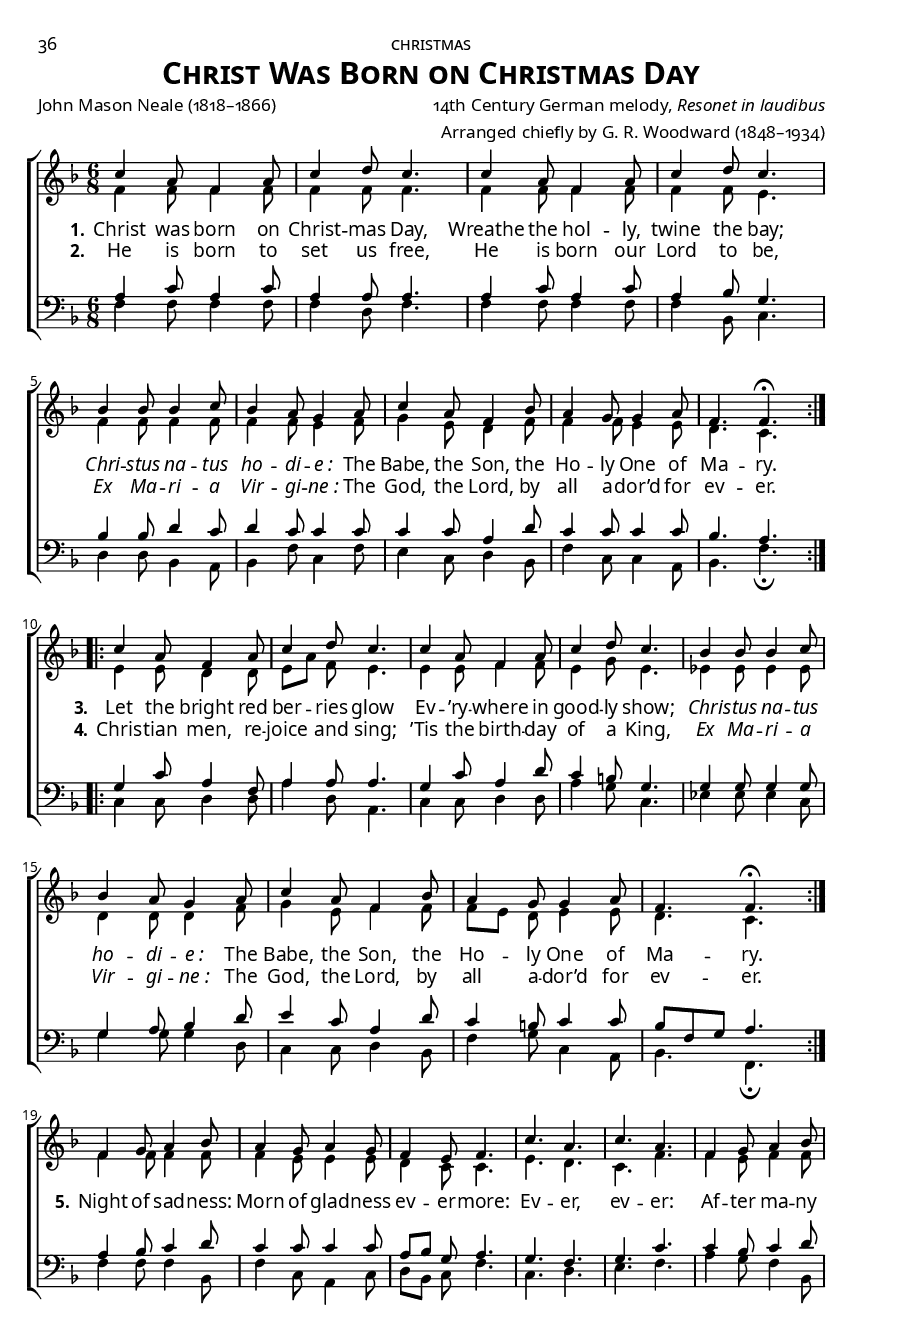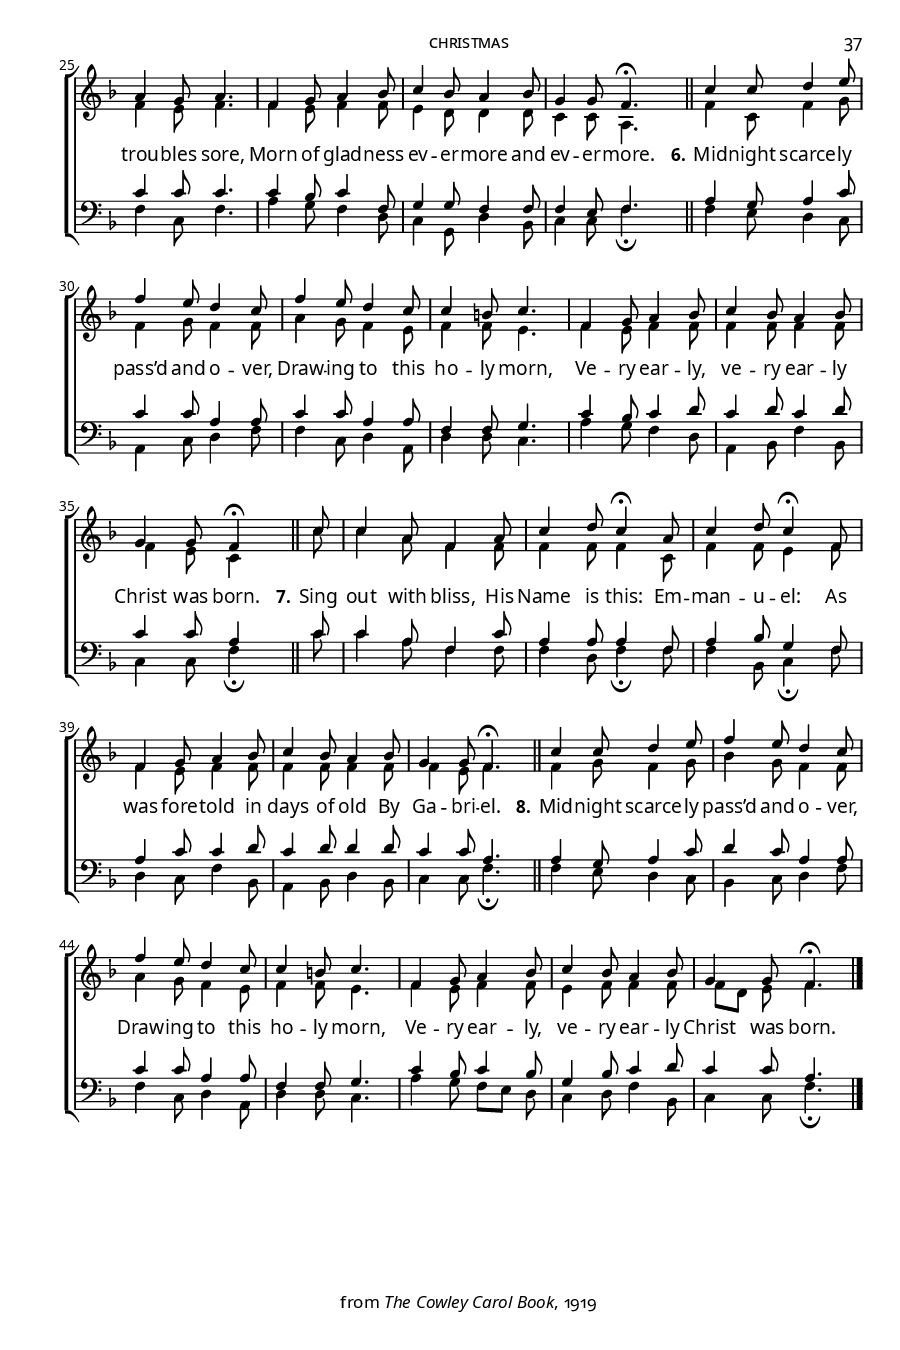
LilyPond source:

\version "2.14.2"
\include "util.ly"
\header {
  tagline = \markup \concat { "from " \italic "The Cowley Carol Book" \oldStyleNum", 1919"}

    title = \markup{\override #'(font-name . "Garamond Premier Pro Semibold"){ \abs-fontsize #15 \smallCapsOldStyle"Christ Was Born on Christmas Day"}}
    poet = \markup\oldStyleNum"John Mason Neale (1818–1866)"
    composer = \markup\concat{\oldStyleNum"14th Century German melody, " \italic"Resonet in laudibus"}
    arranger = \markup\oldStyleNum"Arranged chiefly by G. R. Woodward (1848–1934)"
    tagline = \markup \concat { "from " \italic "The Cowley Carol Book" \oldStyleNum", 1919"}
  }
\paper {
  print-all-headers = ##f
  paper-height = 9\in
  paper-width = 6\in
  indent = 0\in
  %system-system-spacing = #'((basic-distance . 10) (padding . 0))
  %system-system-spacing =
  %  #'((basic-distance . 0)
  %     (minimum-distance . 0)
  %     (padding . -0.35)
  %     (stretchability . 100))
  ragged-last-bottom = ##t
  ragged-bottom = ##f
  two-sided = ##t
  inner-margin = 0.5\in
  outer-margin = 0.25\in
  top-margin = 0.25\in
  bottom-margin = 0.25\in
  first-page-number = #036
  print-first-page-number = ##t
  headerLine = \markup{\override #'(font-name . "Garamond Premier Pro") \smallCapsOldStyle"christmas"}
  oddHeaderMarkup = \markup\fill-line{
     \override #'(font-name . "Garamond Premier Pro")\abs-fontsize #8.5
     \combine 
        \fill-line{"" \on-the-fly #print-page-number-check-first
        \oldStylePageNum""
        }
        \fill-line{\headerLine}
  }
  evenHeaderMarkup = \markup {
     \override #'(font-name . "Garamond Premier Pro")\abs-fontsize #8.5
     \combine
        \on-the-fly #print-page-number-check-first
        \oldStylePageNum""
        \fill-line{\headerLine}
  }
}
#(set-global-staff-size 15) \paper{ #(define fonts (make-pango-font-tree "GoudyOlSt BT" "Garamond Premier Pro" "Garamond Premier Pro" (/ 15 20))) }
global = {
  \key f \major
  \time 6/8
  \autoBeamOff
  \override DynamicLineSpanner #'staff-padding = #0.0
  \override DynamicLineSpanner #'Y-extent = #'(-1 . 1)
}

sopMusic = \relative c'' {
  \repeat volta 2{
    c4 a8 f4 a8 |
    c4 d8 c4. |
    c4 a8 f4 a8 |
    c4 d8 c4. |
    
    bes4 bes8 bes4 c8 |
    bes4 a8 g4 a8 |
    c4 a8 f4 bes8 |
    a4 g8 g4 a8 |
    f4. f\fermata \break
  }
  \repeat volta 2{
    c'4 a8 f4 a8 |
    c4 d8 c4. |
    c4 a8 f4 a8 |
    c4 d8 c4. |
    
    bes4 bes8 bes4 c8 |
    bes4 a8 g4 a8 |
    c4 a8 f4 bes8 |
    
    
    %page2
    a4 g8 g4 a8 |
    f4. f\fermata \break
  }
  
  f4 g8 a4 bes8 |
  a4 g8 a4 g8 |
  
  f4 e8 f4. |
  c'4. a |
  c a |
  f4 g8 a4 bes8 |
  
  a4 g8 a4. |
  f4 g8 a4 bes8 |
  c4 bes8 a4 bes8 |
  g4 g8 f4.\fermata \bar"||"
  
  c'4 c8 d4 e8 |
  f4 e8 d4 c8 |
  f4 e8 d4 c8 |
  c4 b8 c4. |
  
  f,4 g8 a4 bes8 c4 bes8 a4 bes8 |
  g4 g8 f4\fermata \bar"||"
  c'8 |
  c4 a8 f4 a8 |
  
  %page3
  c4 d8 c4\fermata a8 |
  c4\< d8\< c4\<\fermata f,8 |
  f4 g8 a4 bes8 |
  c4 bes8 a4 bes8 |
  
  g4 g8 f4.\fermata \bar"||"
  c'4 c8 d4 e8 f4 e8 d4 c8 |
  f4 e8 d4 c8 |
  
  c4 b8 c4. |
  f,4 g8 a4 bes8 |
  c4 bes8 a4 bes8 |
  g4 g8 f4.\fermata \bar"|."
}
sopWords = \lyricmode {
  
}

altoMusic = \relative c' {
  \repeat volta 2{
    f4 f8 f4 f8 |
    f4 f8 f4. |
    f4 f8 f4 f8 |
    f4 f8 e4. |
    
    f4 f8 f4 f8 |
    f4 f8 e4 f8 |
    g4 e8 d4 f8 |
    f4 f8 e4 e8 |
    d4. c
  }
  \repeat volta 2{
    e4 e8 d4 d8 |
    e[ a] f e4. |
    e4 e8 f4 f8 |
    
    e4 g8 e4. |
    ees4 ees8 ees4 ees8 |
    d4 d8 d4 f8 |
    g4 e8 f4 f8 |
    
    %page2
    f8[ e] d e4 e8 |
    d4. c |
  }
  f4 f8 f4 f8 |
  f4 e8 e4 e8 |
  
  d4 c8 c4. |
  e d |
  c f |
  f4 e8 f4 f8 |
  
  f4 e8 f4. |
  f4 e8 f4 f8 |
  e4 d8 d4 d8 |
  c4 c8 a4. \bar"||"
  
  f'4 c8 f4 g8 |
  f4 g8 f4 f8 |
  a4 g8 f4 e8 |
  f4 f8 e4. |
  
  f4 e8 f4 f8 |
  f4 f8 f4 f8 |
  f4 e8 c4 \bar"||"
  c'8 |
  c4 a8 f4 f8 |
  
  %page3
  f4 f8 f4 c8 |
  f4 f8 e4 f8 |
  f4 e8 f4 f8 |
  f4 f8 f4 f8 |
  
  f4 e8 f4. \bar"||"
  f4 g8 f4 g8 |
  bes4 g8 f4 f8 |
  a4 g8 f4 e8 |
  
  f4 f8 e4. |
  f4 e8 f4 f8 |
  e4 f8 f4 f8 |
  f[ d] e f4. \bar"|."
}
altoWords = \lyricmode {
  \dropLyricsV
  \set stanza = #" 1."
  Christ was born on Christ -- mas Day,
  Wreathe the hol -- ly, twine the bay;
  
  \markup\italic Chri -- \markup\italic stus \markup\italic na -- \markup\italic tus \markup\italic ho -- \markup\italic di -- \markup\italic "e :"
  The Babe, the Son, the Ho -- ly One of Ma -- ry.
  
  \set stanza = #" 3."
  Let the bright red ber -- ries glow
  Ev -- ’ry -- where in good -- ly show;
  
  \markup\italic Chri -- \markup\italic stus \markup\italic na -- \markup\italic tus \markup\italic ho -- \markup\italic di -- \markup\italic "e :"
  The Babe, the Son, the Ho -- ly One of Ma -- ry.
  
  \set stanza = #" 5."
  Night of sad -- ness: Morn of glad -- ness
  ev -- er -- more:
  Ev -- er, ev -- er:
  Af -- ter ma -- ny trou -- bles sore,
  Morn of glad -- ness ev -- er -- more and ev -- er -- more.
  
  \set stanza = #"   6."
  Mid -- night scarce -- ly pass’d and o -- ver,
  Draw -- ing to this ho -- ly morn,
  Ve -- ry ear -- ly, ve -- ry ear -- ly Christ was born.
  
  \set stanza = #"   7."
  Sing out with bliss, His Name is this:
  Em -- man -- u -- el:
  As was fore -- told in days of old
  By Ga -- bri -- el.
  
  \set stanza = #"   8."
  Mid -- night scarce -- ly pass’d and o -- ver,
  Draw -- ing to this ho -- ly morn,
  Ve -- ry ear -- ly, ve -- ry ear -- ly Christ was born.
}
altoWordsII = \lyricmode {
  \dropLyricsV
  \set stanza = #" 2."
  He is born to set us free,
  He is born our Lord to be,
  
  \markup\italic Ex \markup\italic Ma -- \markup\italic ri -- \markup\italic a \markup\italic Vir -- \markup\italic gi -- \markup\italic "ne :"
  The God, the Lord, by all a -- dor’d for ev -- er.
  
  \set stanza = #" 4."
  Chris -- tian men, re -- joice and sing;
  ’Tis the birth -- day of a King,
  
  \markup\italic Ex \markup\italic Ma -- \markup\italic ri -- \markup\italic a \markup\italic Vir -- \markup\italic gi -- \markup\italic "ne :"
  The God, the Lord, by all a -- dor’d for ev -- er.
}
altoWordsIII = \lyricmode {
}
altoWordsIV = \lyricmode {
}
altoWordsV = \lyricmode {
}
altoWordsVI = \lyricmode {
}
tenorMusic = \relative c' {
  \repeat volta 2{
    a4 c8 a4 c8 |
    a4 a8 a4. |
    a4 c8 a4 c8 |
    a4 bes8 g4. |
    
    bes4 bes8 d4 c8 |
    d4 c8 c4 c8 |
    c4 c8 a4 d8 |
    c4 c8 c4 c8 |
    bes4. a
  }
  \repeat volta 2{
    g4 c8 a4 f8 |
    a4 a8 a4. |
    g4 c8 a4 d8 |
    
    c4 b8 g4. |
    g4 g8 g4 g8 |
    g4 a8 bes4 d8 |
    e4 c8 a4 d8 |
    
    %page2
    c4 b8 c4 c8 |
    bes[ f g] a4. |
  }
  a4 bes8 c4 d8 |
  c4 c8 c4 c8 |
  
  a[ bes] g a4. |
  g f |
  g c |
  c4 bes8 c4 d8 |
  
  c4 c8 c4. |
  c4 bes8 c4 f,8 |
  g4 g8 f4 f8 |
  f4 e8 f4. \bar"||"
  
  a4 g8 a4 c8 |
  c4 c8 a4 a8 |
  c4 c8 a4 a8 |
  f4 f8 g4. |
  
  c4 bes8 c4 d8 |
  c4 d8 c4 d8 |
  c4 c8 a4 \bar"||"
  c8 |
  c4 a8 f4 c'8 |
  
  %page3
  a4 a8 a4 f8 |
  a4 bes8 g4 f8 |
  a4 c8 c4 d8 |
  c4 d8 d4 d8 |
  
  c4 c8 a4. \bar"||"
  a4 g8 a4 c8 |
  d4 c8 a4 a8 |
  c4 c8 a4 a8 |
  
  f4 f8 g4. |
  c4 bes8 c4 bes8 |
  g4 bes8 c4 d8 |
  c4 c8 a4. \bar"|."
}
tenorWords = \lyricmode {

}

bassMusic = \relative c {
  \repeat volta 2 {
    f4 f8 f4 f8 |
    f4 d8 f4. |
    f4 f8 f4 f8 |
    f4 bes,8 c4. |
    
    d4 d8 bes4 a8 |
    bes4 f'8 c4 f8 |
    e4 c8 d4 bes8 |
    f'4 c8 c4 a8 |
    bes4. f'\fermata
  }
  \repeat volta 2{
    c4 c8 d4 d8 |
    a'4 d,8 a4. |
    c4 c8 d4 d8 |
    
    a'4 g8 c,4. |
    ees4 ees8 ees4 c8 |
    g'4 g8 g4 d8 |
    c4 c8 d4 bes8 |
    
    %page2
    f'4 g8 c,4 a8 |
    bes4. f\fermata |
  }
  f'4 f8 f4 bes,8 |
  f'4 c8 a4 c8 |
  
  d[ bes] c f4. |
  c d |
  e f |
  a4 g8 f4 bes,8 |
  
  f'4 c8 f4. |
  a4 g8 f4 d8 |
  c4 g8 d'4 bes8 |
  c4 c8 f4.\fermata \bar"||"
  
  f4 e8 d4 c8 |
  a4 c8 d4 f8 |
  f4 c8 d4 a8 |
  d4 d8 c4. |
  
  a'4 g8 f4 d8 |
  a4 bes8 f'4 bes,8 |
  c4 c8 f4\fermata \bar"||"
  c'8 |
  c4 a8 f4 f8 |
  
  %page3
  f4 d8 f4\fermata f8 |
  f4 bes,8 c4\fermata f8 |
  d4 c8 f4 bes,8 |
  a4 bes8 d4 bes8 |
  
  c4 c8 f4.\fermata \bar"||"
  f4 e8 d4 c8 |
  bes4 c8 d4 f8 |
  f4 c8 d4 a8 |
  
  d4 d8 c4. |
  a'4 g8 f[ e] d |
  c4 d8 f4 bes,8 |
  c4 c8 f4.\fermata \bar"|."
}
bassWords = \lyricmode {

}

pianoRH = \relative c' {
  
}
pianoLH = \relative c' {
  
}

\score {
  <<
   \new ChoirStaff <<
%    \new Lyrics = sopranos \with { \override VerticalAxisGroup #'nonstaff-relatedstaff-spacing = #'((basic-distance . 1)) }
    \new Staff = women <<
      \new Voice = "sopranos" { \voiceOne << \global \sopMusic >> }
      \new Voice = "altos" { \voiceTwo << \global \altoMusic >> }
    >>
    \new Lyrics \with { alignAboveContext = #"women" \override VerticalAxisGroup #'nonstaff-relatedstaff-spacing = #'((basic-distance . 1))} \lyricsto "sopranos" \sopWords
    \new Lyrics = "altosVI"  \with { alignBelowContext = #"women" } \lyricsto "sopranos" \altoWordsVI
    \new Lyrics = "altosV"  \with { alignBelowContext = #"women" } \lyricsto "sopranos" \altoWordsV
    \new Lyrics = "altosIV"  \with { alignBelowContext = #"women" } \lyricsto "sopranos" \altoWordsIV
    \new Lyrics = "altosIII"  \with { alignBelowContext = #"women" } \lyricsto "sopranos" \altoWordsIII
    \new Lyrics = "altosII"  \with { alignBelowContext = #"women" } \lyricsto "sopranos" \altoWordsII
    \new Lyrics = "altos"  \with { alignBelowContext = #"women" } \lyricsto "sopranos" \altoWords
   \new Staff = men <<
      \clef bass
      \new Voice = "tenors" { \voiceOne << \global \tenorMusic >> }
      \new Voice = "basses" { \voiceTwo << \global \bassMusic >> }
    >>
    \new Lyrics \with { alignAboveContext = #"men" \override VerticalAxisGroup #'nonstaff-relatedstaff-spacing = #'((basic-distance . 1)) } \lyricsto "tenors" \tenorWords
    \new Lyrics \with { alignBelowContext = #"men" \override VerticalAxisGroup #'nonstaff-relatedstaff-spacing = #'((basic-distance . 1)) } \lyricsto "basses" \bassWords
  >>
%    \new PianoStaff << \new Staff { \new Voice { \pianoRH } } \new Staff { \clef "bass" \pianoLH } >>
  >>
  \layout {
    \context {
      \Score
      %\override SpacingSpanner #'base-shortest-duration = #(ly:make-moment 1 8)
      %\override SpacingSpanner #'common-shortest-duration = #(ly:make-moment 1 4)
    }
    \context {
      % Remove all empty staves
      % \Staff \RemoveEmptyStaves \override VerticalAxisGroup #'remove-first = ##t
    }
    \context {
      \Lyrics
      \override LyricText #'X-offset = #center-on-word
    }
  }
  
  \midi {
    \tempo 4 = 95
    \set Staff.midiInstrument = "flute"
  
    \context {
      \Voice
      \remove "Dynamic_performer"
    }
  }
}
